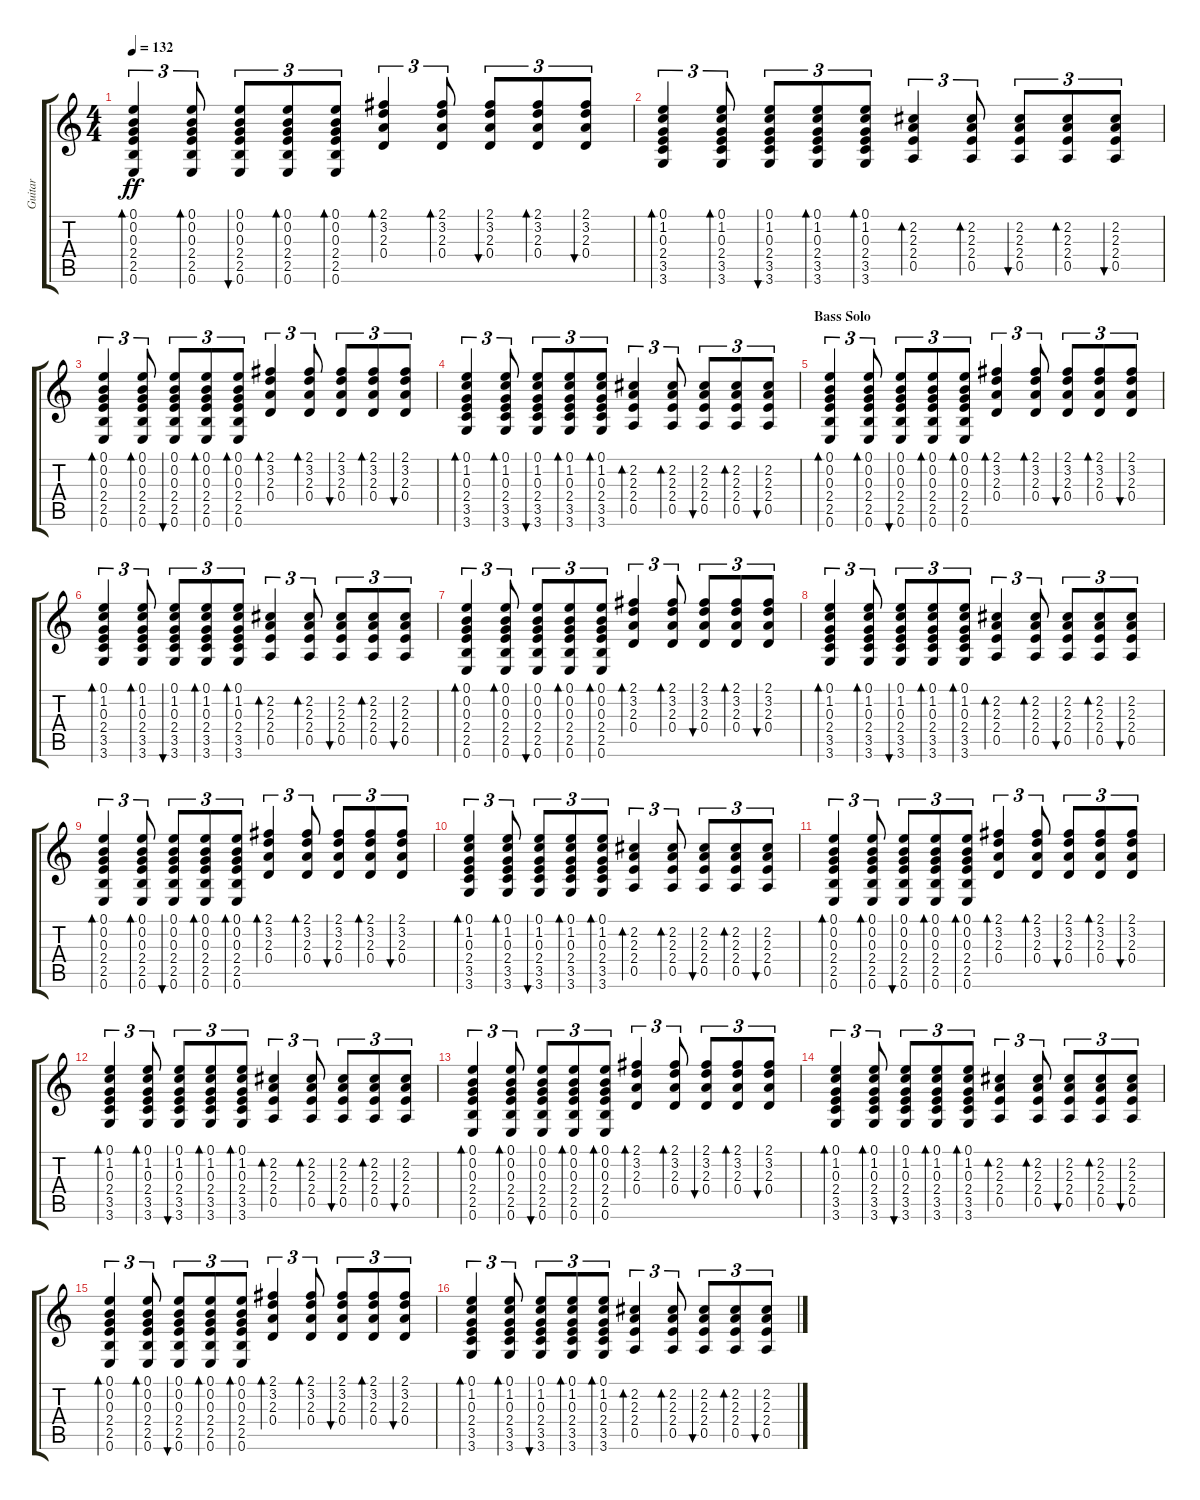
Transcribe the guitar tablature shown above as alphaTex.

\track ("Guitar" "Guitar") {instrument acousticguitarsteel}
\staff {score tabs}
\tuning (E4 B3 G3 D3 A2 E2) {hide}
\ts (4 4)
\tempo 132
\clef g2
\ks c
(0.1 0.2 0.3 2.4 2.5 0.6).4{tu (3 2) bd 30 dy ff} (0.1 0.2 0.3 2.4 2.5 0.6).8{tu (3 2) bd 30} (0.1 0.2 0.3 2.4 2.5 0.6).8{tu (3 2) bu 30} (0.1 0.2 0.3 2.4 2.5 0.6).8{tu (3 2) bd 30} (0.1 0.2 0.3 2.4 2.5 0.6).8{tu (3 2) bd 30} (2.1 3.2 2.3 0.4).4{tu (3 2) bd 30} (2.1 3.2 2.3 0.4).8{tu (3 2) bd 30} (2.1 3.2 2.3 0.4).8{tu (3 2) bu 30} (2.1 3.2 2.3 0.4).8{tu (3 2) bd 30} (2.1 3.2 2.3 0.4).8{tu (3 2) bu 30} |
(0.1 1.2 0.3 2.4 3.5 3.6).4{tu (3 2) bd 30} (0.1 1.2 0.3 2.4 3.5 3.6).8{tu (3 2) bd 30} (0.1 1.2 0.3 2.4 3.5 3.6).8{tu (3 2) bu 30} (0.1 1.2 0.3 2.4 3.5 3.6).8{tu (3 2) bd 30} (0.1 1.2 0.3 2.4 3.5 3.6).8{tu (3 2) bd 30} (2.2 2.3 2.4 0.5).4{tu (3 2) bd 30} (2.2 2.3 2.4 0.5).8{tu (3 2) bd 30} (2.2 2.3 2.4 0.5).8{tu (3 2) bu 30} (2.2 2.3 2.4 0.5).8{tu (3 2) bd 30} (2.2 2.3 2.4 0.5).8{tu (3 2) bu 30} |
(0.1 0.2 0.3 2.4 2.5 0.6).4{tu (3 2) bd 30} (0.1 0.2 0.3 2.4 2.5 0.6).8{tu (3 2) bd 30} (0.1 0.2 0.3 2.4 2.5 0.6).8{tu (3 2) bu 30} (0.1 0.2 0.3 2.4 2.5 0.6).8{tu (3 2) bd 30} (0.1 0.2 0.3 2.4 2.5 0.6).8{tu (3 2) bd 30} (2.1 3.2 2.3 0.4).4{tu (3 2) bd 30} (2.1 3.2 2.3 0.4).8{tu (3 2) bd 30} (2.1 3.2 2.3 0.4).8{tu (3 2) bu 30} (2.1 3.2 2.3 0.4).8{tu (3 2) bd 30} (2.1 3.2 2.3 0.4).8{tu (3 2) bu 30} |
(0.1 1.2 0.3 2.4 3.5 3.6).4{tu (3 2) bd 30} (0.1 1.2 0.3 2.4 3.5 3.6).8{tu (3 2) bd 30} (0.1 1.2 0.3 2.4 3.5 3.6).8{tu (3 2) bu 30} (0.1 1.2 0.3 2.4 3.5 3.6).8{tu (3 2) bd 30} (0.1 1.2 0.3 2.4 3.5 3.6).8{tu (3 2) bd 30} (2.2 2.3 2.4 0.5).4{tu (3 2) bd 30} (2.2 2.3 2.4 0.5).8{tu (3 2) bd 30} (2.2 2.3 2.4 0.5).8{tu (3 2) bu 30} (2.2 2.3 2.4 0.5).8{tu (3 2) bd 30} (2.2 2.3 2.4 0.5).8{tu (3 2) bu 30} |
\section ("" "Bass Solo")
(0.1 0.2 0.3 2.4 2.5 0.6).4{tu (3 2) bd 30} (0.1 0.2 0.3 2.4 2.5 0.6).8{tu (3 2) bd 30} (0.1 0.2 0.3 2.4 2.5 0.6).8{tu (3 2) bu 30} (0.1 0.2 0.3 2.4 2.5 0.6).8{tu (3 2) bd 30} (0.1 0.2 0.3 2.4 2.5 0.6).8{tu (3 2) bd 30} (2.1 3.2 2.3 0.4).4{tu (3 2) bd 30} (2.1 3.2 2.3 0.4).8{tu (3 2) bd 30} (2.1 3.2 2.3 0.4).8{tu (3 2) bu 30} (2.1 3.2 2.3 0.4).8{tu (3 2) bd 30} (2.1 3.2 2.3 0.4).8{tu (3 2) bu 30} |
(0.1 1.2 0.3 2.4 3.5 3.6).4{tu (3 2) bd 30} (0.1 1.2 0.3 2.4 3.5 3.6).8{tu (3 2) bd 30} (0.1 1.2 0.3 2.4 3.5 3.6).8{tu (3 2) bu 30} (0.1 1.2 0.3 2.4 3.5 3.6).8{tu (3 2) bd 30} (0.1 1.2 0.3 2.4 3.5 3.6).8{tu (3 2) bd 30} (2.2 2.3 2.4 0.5).4{tu (3 2) bd 30} (2.2 2.3 2.4 0.5).8{tu (3 2) bd 30} (2.2 2.3 2.4 0.5).8{tu (3 2) bu 30} (2.2 2.3 2.4 0.5).8{tu (3 2) bd 30} (2.2 2.3 2.4 0.5).8{tu (3 2) bu 30} |
(0.1 0.2 0.3 2.4 2.5 0.6).4{tu (3 2) bd 30} (0.1 0.2 0.3 2.4 2.5 0.6).8{tu (3 2) bd 30} (0.1 0.2 0.3 2.4 2.5 0.6).8{tu (3 2) bu 30} (0.1 0.2 0.3 2.4 2.5 0.6).8{tu (3 2) bd 30} (0.1 0.2 0.3 2.4 2.5 0.6).8{tu (3 2) bd 30} (2.1 3.2 2.3 0.4).4{tu (3 2) bd 30} (2.1 3.2 2.3 0.4).8{tu (3 2) bd 30} (2.1 3.2 2.3 0.4).8{tu (3 2) bu 30} (2.1 3.2 2.3 0.4).8{tu (3 2) bd 30} (2.1 3.2 2.3 0.4).8{tu (3 2) bu 30} |
(0.1 1.2 0.3 2.4 3.5 3.6).4{tu (3 2) bd 30} (0.1 1.2 0.3 2.4 3.5 3.6).8{tu (3 2) bd 30} (0.1 1.2 0.3 2.4 3.5 3.6).8{tu (3 2) bu 30} (0.1 1.2 0.3 2.4 3.5 3.6).8{tu (3 2) bd 30} (0.1 1.2 0.3 2.4 3.5 3.6).8{tu (3 2) bd 30} (2.2 2.3 2.4 0.5).4{tu (3 2) bd 30} (2.2 2.3 2.4 0.5).8{tu (3 2) bd 30} (2.2 2.3 2.4 0.5).8{tu (3 2) bu 30} (2.2 2.3 2.4 0.5).8{tu (3 2) bd 30} (2.2 2.3 2.4 0.5).8{tu (3 2) bu 30} |
(0.1 0.2 0.3 2.4 2.5 0.6).4{tu (3 2) bd 30} (0.1 0.2 0.3 2.4 2.5 0.6).8{tu (3 2) bd 30} (0.1 0.2 0.3 2.4 2.5 0.6).8{tu (3 2) bu 30} (0.1 0.2 0.3 2.4 2.5 0.6).8{tu (3 2) bd 30} (0.1 0.2 0.3 2.4 2.5 0.6).8{tu (3 2) bd 30} (2.1 3.2 2.3 0.4).4{tu (3 2) bd 30} (2.1 3.2 2.3 0.4).8{tu (3 2) bd 30} (2.1 3.2 2.3 0.4).8{tu (3 2) bu 30} (2.1 3.2 2.3 0.4).8{tu (3 2) bd 30} (2.1 3.2 2.3 0.4).8{tu (3 2) bu 30} |
(0.1 1.2 0.3 2.4 3.5 3.6).4{tu (3 2) bd 30} (0.1 1.2 0.3 2.4 3.5 3.6).8{tu (3 2) bd 30} (0.1 1.2 0.3 2.4 3.5 3.6).8{tu (3 2) bu 30} (0.1 1.2 0.3 2.4 3.5 3.6).8{tu (3 2) bd 30} (0.1 1.2 0.3 2.4 3.5 3.6).8{tu (3 2) bd 30} (2.2 2.3 2.4 0.5).4{tu (3 2) bd 30} (2.2 2.3 2.4 0.5).8{tu (3 2) bd 30} (2.2 2.3 2.4 0.5).8{tu (3 2) bu 30} (2.2 2.3 2.4 0.5).8{tu (3 2) bd 30} (2.2 2.3 2.4 0.5).8{tu (3 2) bu 30} |
(0.1 0.2 0.3 2.4 2.5 0.6).4{tu (3 2) bd 30} (0.1 0.2 0.3 2.4 2.5 0.6).8{tu (3 2) bd 30} (0.1 0.2 0.3 2.4 2.5 0.6).8{tu (3 2) bu 30} (0.1 0.2 0.3 2.4 2.5 0.6).8{tu (3 2) bd 30} (0.1 0.2 0.3 2.4 2.5 0.6).8{tu (3 2) bd 30} (2.1 3.2 2.3 0.4).4{tu (3 2) bd 30} (2.1 3.2 2.3 0.4).8{tu (3 2) bd 30} (2.1 3.2 2.3 0.4).8{tu (3 2) bu 30} (2.1 3.2 2.3 0.4).8{tu (3 2) bd 30} (2.1 3.2 2.3 0.4).8{tu (3 2) bu 30} |
(0.1 1.2 0.3 2.4 3.5 3.6).4{tu (3 2) bd 30} (0.1 1.2 0.3 2.4 3.5 3.6).8{tu (3 2) bd 30} (0.1 1.2 0.3 2.4 3.5 3.6).8{tu (3 2) bu 30} (0.1 1.2 0.3 2.4 3.5 3.6).8{tu (3 2) bd 30} (0.1 1.2 0.3 2.4 3.5 3.6).8{tu (3 2) bd 30} (2.2 2.3 2.4 0.5).4{tu (3 2) bd 30} (2.2 2.3 2.4 0.5).8{tu (3 2) bd 30} (2.2 2.3 2.4 0.5).8{tu (3 2) bu 30} (2.2 2.3 2.4 0.5).8{tu (3 2) bd 30} (2.2 2.3 2.4 0.5).8{tu (3 2) bu 30} |
(0.1 0.2 0.3 2.4 2.5 0.6).4{tu (3 2) bd 30} (0.1 0.2 0.3 2.4 2.5 0.6).8{tu (3 2) bd 30} (0.1 0.2 0.3 2.4 2.5 0.6).8{tu (3 2) bu 30} (0.1 0.2 0.3 2.4 2.5 0.6).8{tu (3 2) bd 30} (0.1 0.2 0.3 2.4 2.5 0.6).8{tu (3 2) bd 30} (2.1 3.2 2.3 0.4).4{tu (3 2) bd 30} (2.1 3.2 2.3 0.4).8{tu (3 2) bd 30} (2.1 3.2 2.3 0.4).8{tu (3 2) bu 30} (2.1 3.2 2.3 0.4).8{tu (3 2) bd 30} (2.1 3.2 2.3 0.4).8{tu (3 2) bu 30} |
(0.1 1.2 0.3 2.4 3.5 3.6).4{tu (3 2) bd 30} (0.1 1.2 0.3 2.4 3.5 3.6).8{tu (3 2) bd 30} (0.1 1.2 0.3 2.4 3.5 3.6).8{tu (3 2) bu 30} (0.1 1.2 0.3 2.4 3.5 3.6).8{tu (3 2) bd 30} (0.1 1.2 0.3 2.4 3.5 3.6).8{tu (3 2) bd 30} (2.2 2.3 2.4 0.5).4{tu (3 2) bd 30} (2.2 2.3 2.4 0.5).8{tu (3 2) bd 30} (2.2 2.3 2.4 0.5).8{tu (3 2) bu 30} (2.2 2.3 2.4 0.5).8{tu (3 2) bd 30} (2.2 2.3 2.4 0.5).8{tu (3 2) bu 30} |
(0.1 0.2 0.3 2.4 2.5 0.6).4{tu (3 2) bd 30} (0.1 0.2 0.3 2.4 2.5 0.6).8{tu (3 2) bd 30} (0.1 0.2 0.3 2.4 2.5 0.6).8{tu (3 2) bu 30} (0.1 0.2 0.3 2.4 2.5 0.6).8{tu (3 2) bd 30} (0.1 0.2 0.3 2.4 2.5 0.6).8{tu (3 2) bd 30} (2.1 3.2 2.3 0.4).4{tu (3 2) bd 30} (2.1 3.2 2.3 0.4).8{tu (3 2) bd 30} (2.1 3.2 2.3 0.4).8{tu (3 2) bu 30} (2.1 3.2 2.3 0.4).8{tu (3 2) bd 30} (2.1 3.2 2.3 0.4).8{tu (3 2) bu 30} |
(0.1 1.2 0.3 2.4 3.5 3.6).4{tu (3 2) bd 30} (0.1 1.2 0.3 2.4 3.5 3.6).8{tu (3 2) bd 30} (0.1 1.2 0.3 2.4 3.5 3.6).8{tu (3 2) bu 30} (0.1 1.2 0.3 2.4 3.5 3.6).8{tu (3 2) bd 30} (0.1 1.2 0.3 2.4 3.5 3.6).8{tu (3 2) bd 30} (2.2 2.3 2.4 0.5).4{tu (3 2) bd 30} (2.2 2.3 2.4 0.5).8{tu (3 2) bd 30} (2.2 2.3 2.4 0.5).8{tu (3 2) bu 30} (2.2 2.3 2.4 0.5).8{tu (3 2) bd 30} (2.2 2.3 2.4 0.5).8{tu (3 2) bu 30}
